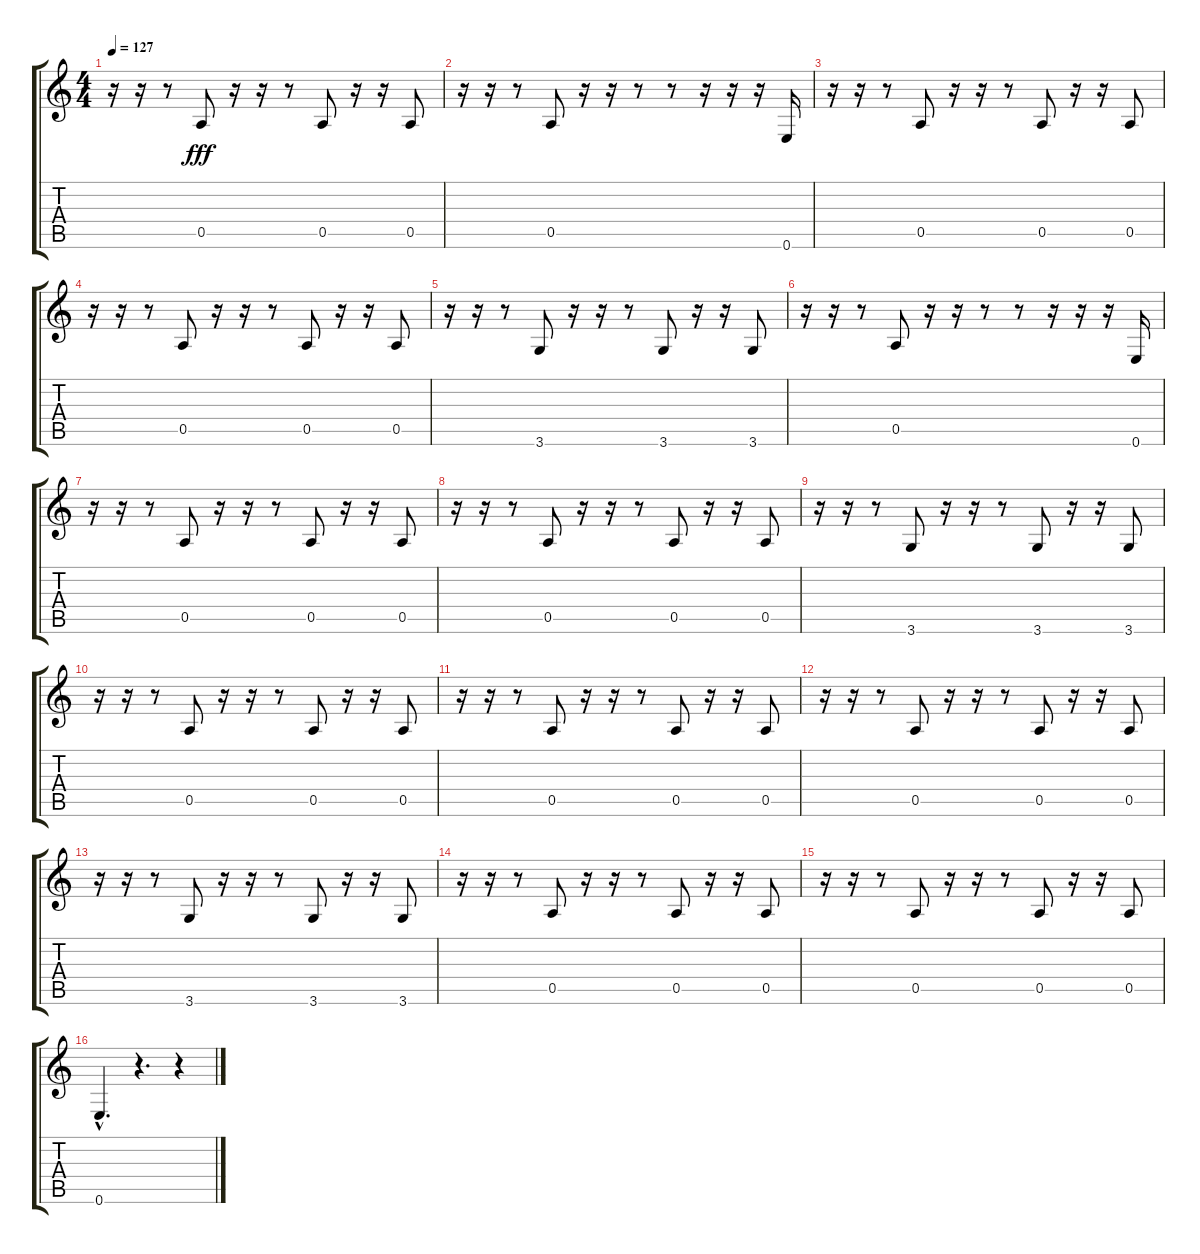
\track "" {instrument acousticbass}
\staff {score tabs}
\tuning (E4 B3 G3 D3 A2 E2) {hide}
\ts (4 4)
\tempo 127
\clef g2
\ks c
r.16{dy fff} r.16 r.8 0.5.8 r.16 r.16 r.8 0.5.8 r.16 r.16 0.5.8 |
r.16 r.16 r.8 0.5.8 r.16 r.16 r.8 r.8 r.16 r.16 r.16 0.6.16 |
r.16 r.16 r.8 0.5.8 r.16 r.16 r.8 0.5.8 r.16 r.16 0.5.8 |
r.16 r.16 r.8 0.5.8 r.16 r.16 r.8 0.5.8 r.16 r.16 0.5.8 |
r.16 r.16 r.8 3.6.8 r.16 r.16 r.8 3.6.8 r.16 r.16 3.6.8 |
r.16 r.16 r.8 0.5.8 r.16 r.16 r.8 r.8 r.16 r.16 r.16 0.6.16 |
r.16 r.16 r.8 0.5.8 r.16 r.16 r.8 0.5.8 r.16 r.16 0.5.8 |
r.16 r.16 r.8 0.5.8 r.16 r.16 r.8 0.5.8 r.16 r.16 0.5.8 |
r.16 r.16 r.8 3.6.8 r.16 r.16 r.8 3.6.8 r.16 r.16 3.6.8 |
r.16 r.16 r.8 0.5.8 r.16 r.16 r.8 0.5.8 r.16 r.16 0.5.8 |
r.16 r.16 r.8 0.5.8 r.16 r.16 r.8 0.5.8 r.16 r.16 0.5.8 |
r.16 r.16 r.8 0.5.8 r.16 r.16 r.8 0.5.8 r.16 r.16 0.5.8 |
r.16 r.16 r.8 3.6.8 r.16 r.16 r.8 3.6.8 r.16 r.16 3.6.8 |
r.16 r.16 r.8 0.5.8 r.16 r.16 r.8 0.5.8 r.16 r.16 0.5.8 |
r.16 r.16 r.8 0.5.8 r.16 r.16 r.8 0.5.8 r.16 r.16 0.5.8 |
0.6{hac}.4{d instrument acousticbass} r.4{d} r.4
